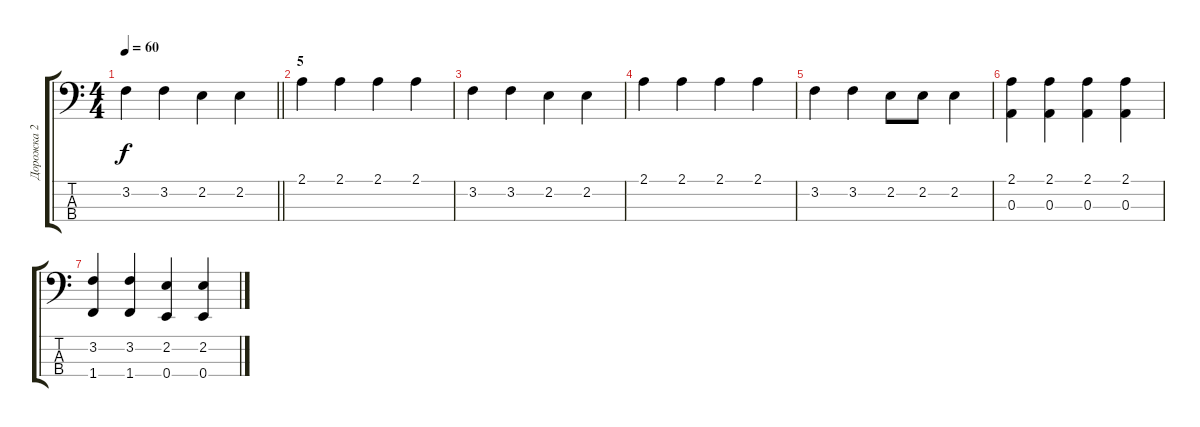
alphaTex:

\track ("Дорожка 2" "Дорожка 2") {instrument electricbassfinger}
\staff {score tabs}
\tuning (G2 D2 A1 E1) {hide}
\ts (4 4)
\tempo 60
\clef f4
\barLineRight lightlight
\ks c
3.2.4{dy f} 3.2.4 2.2.4 2.2.4 |
\section ("" "5")
2.1.4 2.1.4 2.1.4 2.1.4 |
3.2.4 3.2.4 2.2.4 2.2.4 |
2.1.4 2.1.4 2.1.4 2.1.4 |
3.2.4 3.2.4 2.2.8 2.2.8 2.2.4 |
(2.1 0.3).4 (2.1 0.3).4 (2.1 0.3).4 (2.1 0.3).4 |
(3.2 1.4).4 (3.2 1.4).4 (2.2 0.4).4 (2.2 0.4).4
